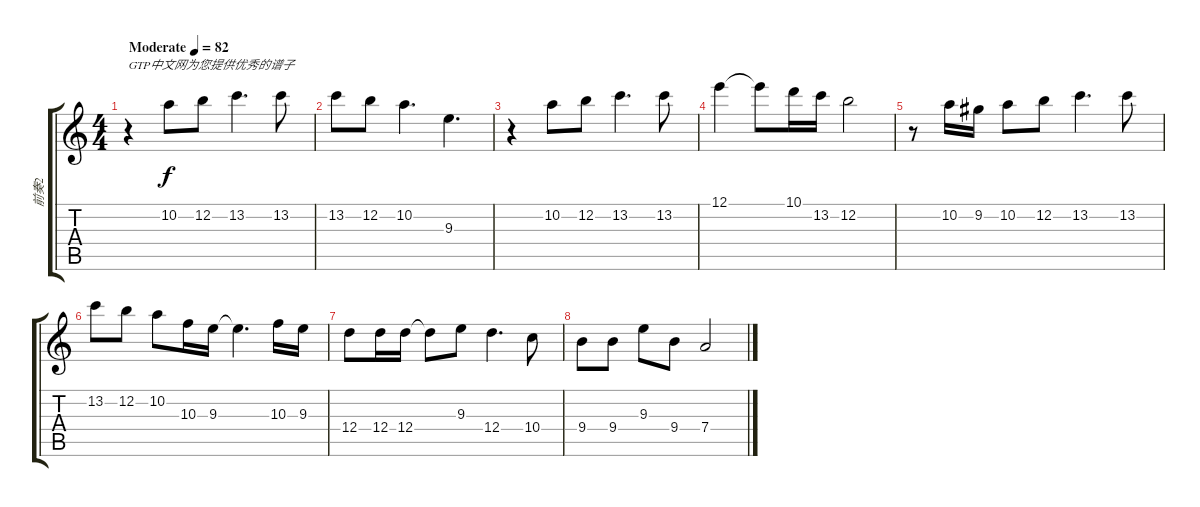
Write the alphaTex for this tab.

\track ("前奏2" "前奏2") {instrument overdrivenguitar}
\staff {score tabs}
\tuning (E4 B3 G3 D3 A2 E2) {hide}
\ts (4 4)
\tempo (82 "Moderate")
\clef g2
\ks c
r.4{txt "GTP中文网为您提供优秀的谱子" dy f instrument overdrivenguitar} 10.2.8 12.2.8 13.2.4{d} 13.2.8 |
13.2.8 12.2.8 10.2.4{d} 9.3.4{d} |
r.4 10.2.8 12.2.8 13.2.4{d} 13.2.8 |
12.1.4 12.1{t}.8 10.1.16 13.2.16 12.2.2 |
r.8 10.2.16 9.2.16 10.2.8 12.2.8 13.2.4{d} 13.2.8 |
13.2.8 12.2.8 10.2.8 10.3.16 9.3.16 9.3{t}.4{d} 10.3.16 9.3.16 |
12.4.8 12.4.16 12.4.16 12.4{t}.8 9.3.8 12.4.4{d} 10.4.8 |
9.4.8 9.4.8 9.3.8 9.4.8 7.4.2
